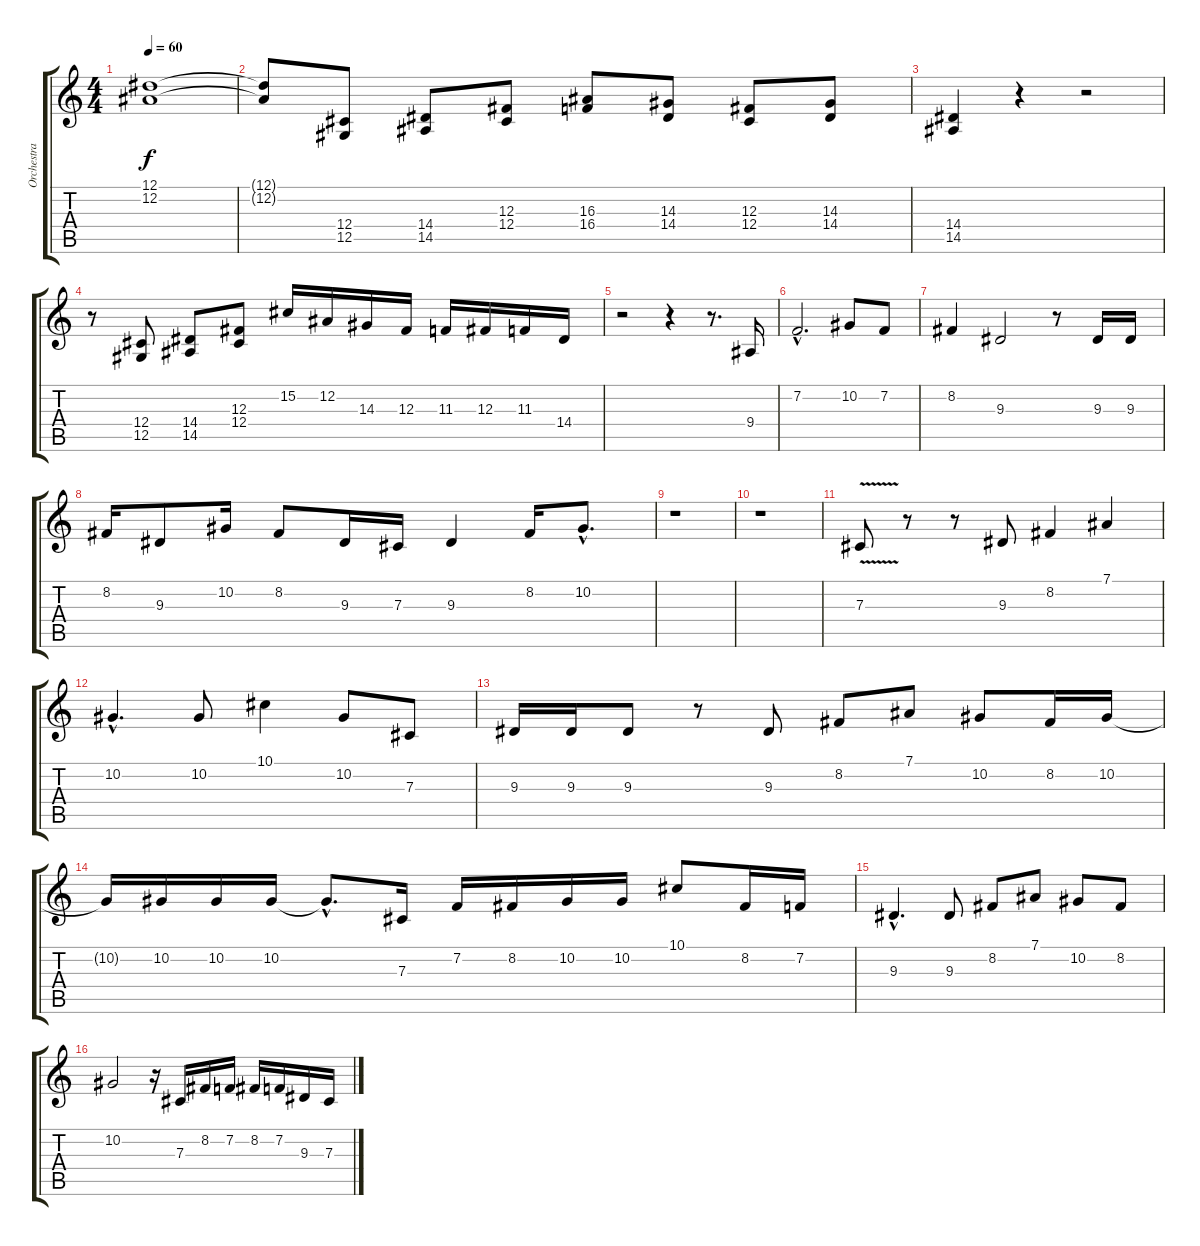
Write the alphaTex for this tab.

\track ("Orchestra" "Orchestra") {instrument stringensemble2}
\staff {score tabs}
\tuning (Eb4 Bb3 Gb3 Db3 Ab2 Eb2) {hide}
\ts (4 4)
\tempo 60
\clef g2
\ks c
(12.1{t} 12.2{t}).1{dy f} |
(12.1{t} 12.2{t}).8 (12.4 12.5).8 (14.4 14.5).8 (12.3 12.4).8 (16.3 16.4).8 (14.3 14.4).8 (12.3 12.4).8 (14.3 14.4).8 |
(14.4 14.5).4 r.4 r.2 |
r.8 (12.4 12.5).8 (14.4 14.5).8 (12.3 12.4).8 15.2.16 12.2.16 14.3.16 12.3.16 11.3.16 12.3.16 11.3.16 14.4.16 |
r.2 r.4 r.8{d} 9.4.16 |
7.2{hac}.2{d} 10.2.8 7.2.8 |
8.2.4 9.3.2 r.8 9.3.16 9.3.16 |
8.2.16 9.3.8 10.2.16 8.2.8 9.3.16 7.3.16 9.3.4 8.2.16 10.2{hac}.8{d} |
r.1 |
r.1 |
7.3{v}.8 r.8 r.8 9.3.8 8.2.4 7.1.4 |
10.2{hac}.4{d} 10.2.8 10.1.4 10.2.8 7.3.8 |
9.3.16 9.3.16 9.3.8 r.8 9.3.8 8.2.8 7.1.8 10.2.8 8.2.16 10.2.16 |
10.2{t}.16 10.2.16 10.2.16 10.2.16 10.2{hac t}.8{d} 7.3.16 7.2.16 8.2.16 10.2.16 10.2.16 10.1.8 8.2.16 7.2.16 |
9.3{hac}.4{d} 9.3.8 8.2.8 7.1.8 10.2.8 8.2.8 |
10.2.2 r.16 7.3.16 8.2.16 7.2.16 8.2.16 7.2.16 9.3.16 7.3.16
